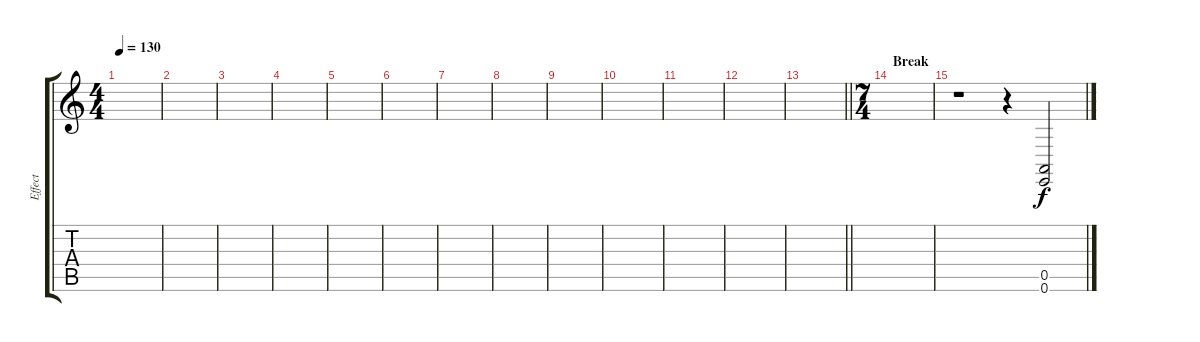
\track ("Effect" "Effect") {instrument reversecymbal}
\staff {score tabs}
\tuning (E4 B3 G3 D3 A2 E2) {hide}
\ts (4 4)
\tempo 130
\clef g2
\ks c
|
|
|
|
|
|
|
|
|
|
|
|
\barLineRight lightlight
|
\ts (7 4)
\section ("" "Break")
|
r.1 r.4 (0.5 0.6).2
